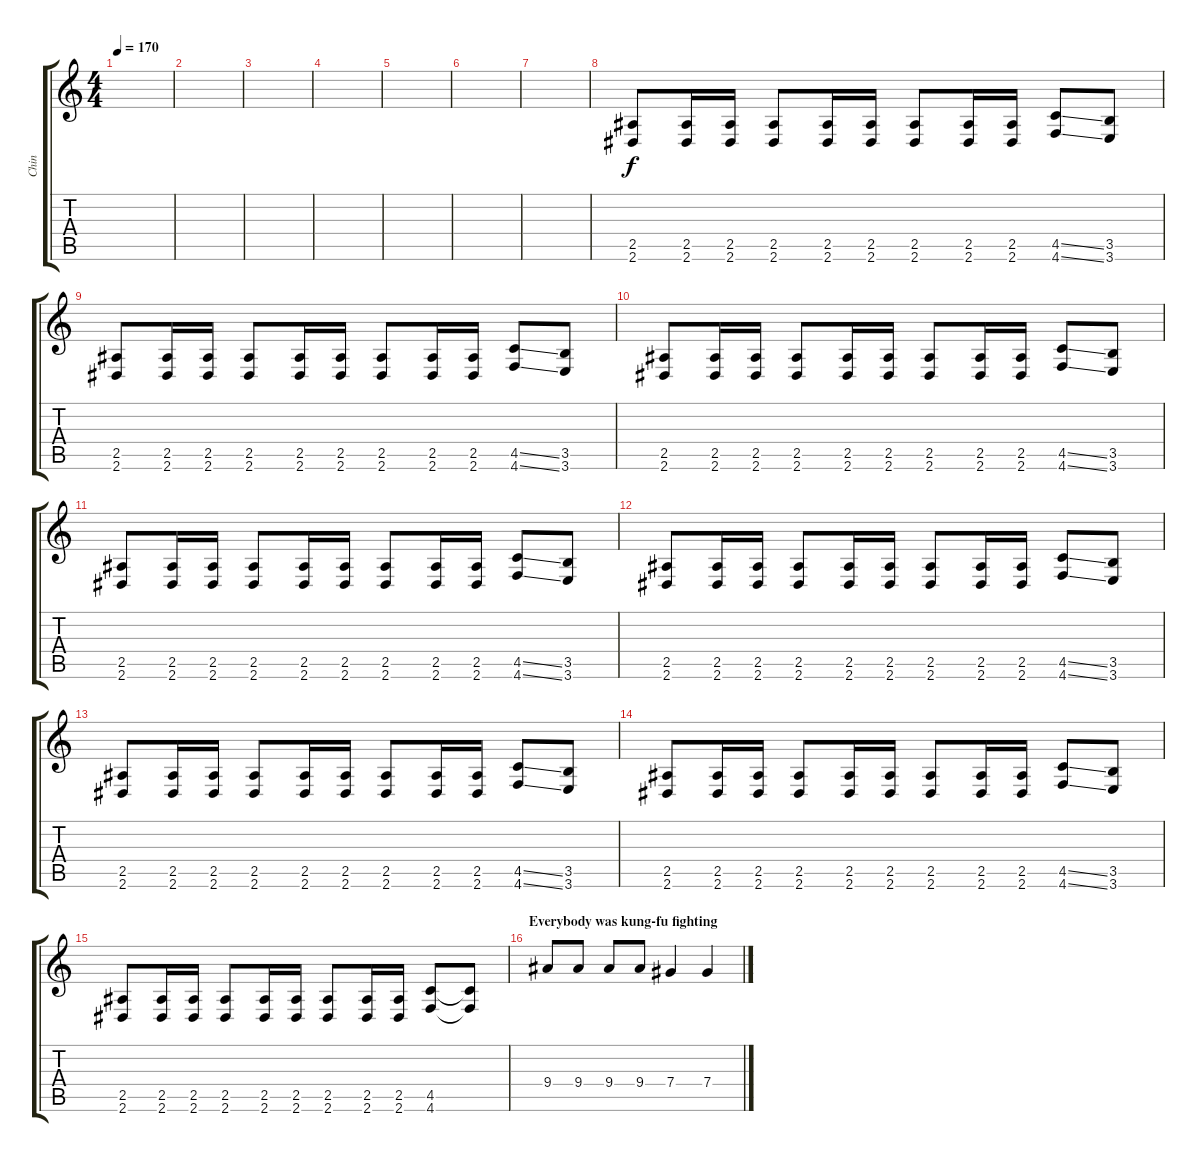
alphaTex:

\track ("Chin" "Chin") {instrument distortionguitar}
\staff {score tabs}
\tuning (Eb4 Bb3 Gb3 Db3 Ab2 Db2) {hide}
\ts (4 4)
\tempo 170
\clef g2
\ks c
|
|
|
|
|
|
|
(2.5 2.6).8 (2.5 2.6).16 (2.5 2.6).16 (2.5 2.6).8 (2.5 2.6).16 (2.5 2.6).16 (2.5 2.6).8 (2.5 2.6).16 (2.5 2.6).16 (4.5{ss} 4.6{ss}).8 (3.5 3.6).8 |
(2.5 2.6).8 (2.5 2.6).16 (2.5 2.6).16 (2.5 2.6).8 (2.5 2.6).16 (2.5 2.6).16 (2.5 2.6).8 (2.5 2.6).16 (2.5 2.6).16 (4.5{ss} 4.6{ss}).8 (3.5 3.6).8 |
(2.5 2.6).8 (2.5 2.6).16 (2.5 2.6).16 (2.5 2.6).8 (2.5 2.6).16 (2.5 2.6).16 (2.5 2.6).8 (2.5 2.6).16 (2.5 2.6).16 (4.5{ss} 4.6{ss}).8 (3.5 3.6).8 |
(2.5 2.6).8 (2.5 2.6).16 (2.5 2.6).16 (2.5 2.6).8 (2.5 2.6).16 (2.5 2.6).16 (2.5 2.6).8 (2.5 2.6).16 (2.5 2.6).16 (4.5{ss} 4.6{ss}).8 (3.5 3.6).8 |
(2.5 2.6).8 (2.5 2.6).16 (2.5 2.6).16 (2.5 2.6).8 (2.5 2.6).16 (2.5 2.6).16 (2.5 2.6).8 (2.5 2.6).16 (2.5 2.6).16 (4.5{ss} 4.6{ss}).8 (3.5 3.6).8 |
(2.5 2.6).8 (2.5 2.6).16 (2.5 2.6).16 (2.5 2.6).8 (2.5 2.6).16 (2.5 2.6).16 (2.5 2.6).8 (2.5 2.6).16 (2.5 2.6).16 (4.5{ss} 4.6{ss}).8 (3.5 3.6).8 |
(2.5 2.6).8 (2.5 2.6).16 (2.5 2.6).16 (2.5 2.6).8 (2.5 2.6).16 (2.5 2.6).16 (2.5 2.6).8 (2.5 2.6).16 (2.5 2.6).16 (4.5{ss} 4.6{ss}).8 (3.5 3.6).8 |
(2.5 2.6).8 (2.5 2.6).16 (2.5 2.6).16 (2.5 2.6).8 (2.5 2.6).16 (2.5 2.6).16 (2.5 2.6).8 (2.5 2.6).16 (2.5 2.6).16 (4.5 4.6).8 (4.5{t} 4.6{t}).8 |
\section ("" "Everybody was kung-fu fighting")
9.4.8 9.4.8 9.4.8 9.4.8 7.4.4 7.4.4
